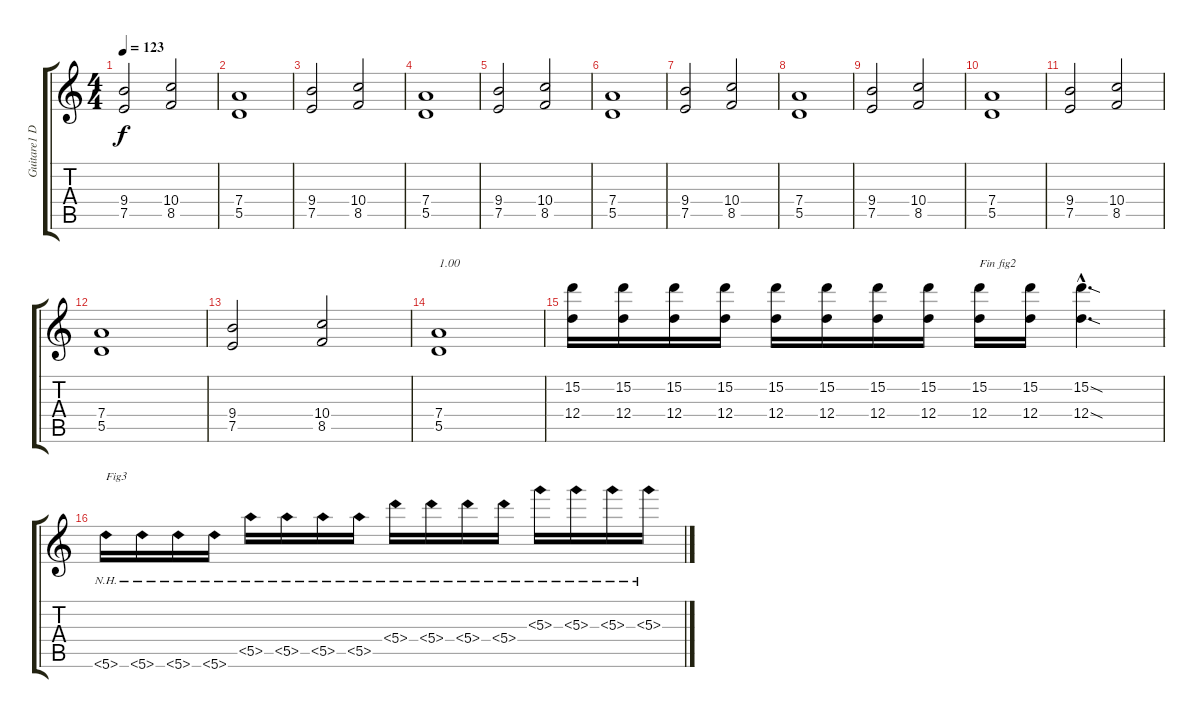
\track ("Guitare1 Dr-D" "Guitare1 D") {instrument distortionguitar}
\staff {score tabs}
\tuning (E4 B3 G3 D3 A2 D2) {hide}
\ts (4 4)
\tempo 123
\clef g2
\ks c
(9.4 7.5).2{dy f} (10.4 8.5).2 |
(7.4 5.5).1 |
(9.4 7.5).2 (10.4 8.5).2 |
(7.4 5.5).1 |
(9.4 7.5).2 (10.4 8.5).2 |
(7.4 5.5).1 |
(9.4 7.5).2 (10.4 8.5).2 |
(7.4 5.5).1 |
(9.4 7.5).2 (10.4 8.5).2 |
(7.4 5.5).1 |
(9.4 7.5).2 (10.4 8.5).2 |
(7.4 5.5).1 |
(9.4 7.5).2 (10.4 8.5).2 |
(7.4 5.5).1{txt "1.00"} |
(15.2 12.4).16 (15.2 12.4).16 (15.2 12.4).16 (15.2 12.4).16 (15.2 12.4).16 (15.2 12.4).16 (15.2 12.4).16 (15.2 12.4).16 (15.2 12.4).16{txt "Fin fig2"} (15.2 12.4).16 (15.2{sod hac} 12.4{sod hac}).4{d} |
5.6{nh}.16{txt "Fig3"} 5.6{nh}.16 5.6{nh}.16 5.6{nh}.16 5.5{nh}.16 5.5{nh}.16 5.5{nh}.16 5.5{nh}.16 5.4{nh}.16 5.4{nh}.16 5.4{nh}.16 5.4{nh}.16 5.3{nh}.16 5.3{nh}.16 5.3{nh}.16 5.3{nh}.16
